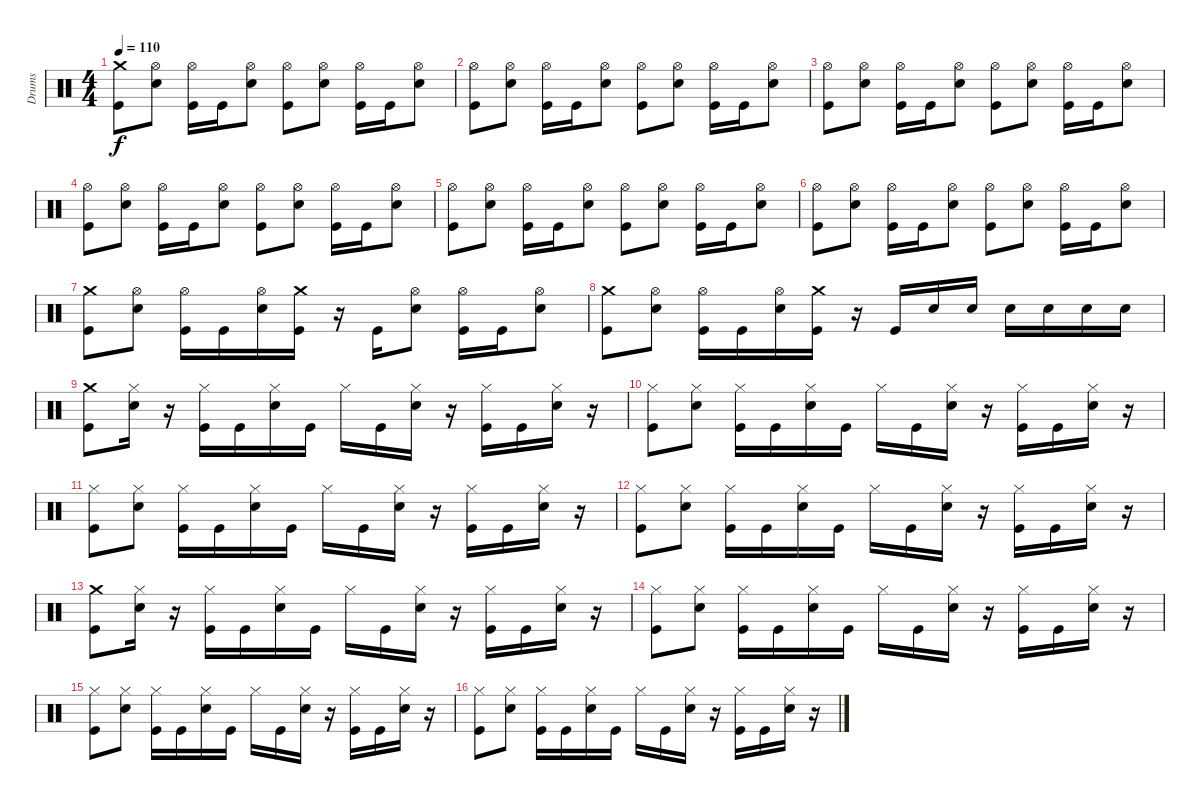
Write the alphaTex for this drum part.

\track ("Drums" "Drums") {instrument percussion}
\staff {score}
\articulation defaults
\ts (4 4)
\tempo 110
\clef neutral
\ks c
("Kick (hit)" "Crash medium (hit)").8{dy f} ("Electric Snare (hit)" "Hi-Hat (open)").8 ("Kick (hit)" "Hi-Hat (open)").16 "Kick (hit)".16 ("Electric Snare (hit)" "Hi-Hat (open)").8 ("Kick (hit)" "Hi-Hat (open)").8 ("Electric Snare (hit)" "Hi-Hat (open)").8 ("Kick (hit)" "Hi-Hat (open)").16 "Kick (hit)".16 ("Electric Snare (hit)" "Hi-Hat (open)").8 |
("Kick (hit)" "Hi-Hat (open)").8 ("Electric Snare (hit)" "Hi-Hat (open)").8 ("Kick (hit)" "Hi-Hat (open)").16 "Kick (hit)".16 ("Electric Snare (hit)" "Hi-Hat (open)").8 ("Kick (hit)" "Hi-Hat (open)").8 ("Electric Snare (hit)" "Hi-Hat (open)").8 ("Kick (hit)" "Hi-Hat (open)").16 "Kick (hit)".16 ("Electric Snare (hit)" "Hi-Hat (open)").8 |
("Kick (hit)" "Hi-Hat (open)").8 ("Electric Snare (hit)" "Hi-Hat (open)").8 ("Kick (hit)" "Hi-Hat (open)").16 "Kick (hit)".16 ("Electric Snare (hit)" "Hi-Hat (open)").8 ("Kick (hit)" "Hi-Hat (open)").8 ("Electric Snare (hit)" "Hi-Hat (open)").8 ("Kick (hit)" "Hi-Hat (open)").16 "Kick (hit)".16 ("Electric Snare (hit)" "Hi-Hat (open)").8 |
("Kick (hit)" "Hi-Hat (open)").8 ("Electric Snare (hit)" "Hi-Hat (open)").8 ("Kick (hit)" "Hi-Hat (open)").16 "Kick (hit)".16 ("Electric Snare (hit)" "Hi-Hat (open)").8 ("Kick (hit)" "Hi-Hat (open)").8 ("Electric Snare (hit)" "Hi-Hat (open)").8 ("Kick (hit)" "Hi-Hat (open)").16 "Kick (hit)".16 ("Electric Snare (hit)" "Hi-Hat (open)").8 |
("Kick (hit)" "Hi-Hat (open)").8 ("Electric Snare (hit)" "Hi-Hat (open)").8 ("Kick (hit)" "Hi-Hat (open)").16 "Kick (hit)".16 ("Electric Snare (hit)" "Hi-Hat (open)").8 ("Kick (hit)" "Hi-Hat (open)").8 ("Electric Snare (hit)" "Hi-Hat (open)").8 ("Kick (hit)" "Hi-Hat (open)").16 "Kick (hit)".16 ("Electric Snare (hit)" "Hi-Hat (open)").8 |
("Kick (hit)" "Hi-Hat (open)").8 ("Electric Snare (hit)" "Hi-Hat (open)").8 ("Kick (hit)" "Hi-Hat (open)").16 "Kick (hit)".16 ("Electric Snare (hit)" "Hi-Hat (open)").8 ("Kick (hit)" "Hi-Hat (open)").8 ("Electric Snare (hit)" "Hi-Hat (open)").8 ("Kick (hit)" "Hi-Hat (open)").16 "Kick (hit)".16 ("Electric Snare (hit)" "Hi-Hat (open)").8 |
("Kick (hit)" "Crash medium (hit)").8 ("Electric Snare (hit)" "Hi-Hat (open)").8 ("Kick (hit)" "Hi-Hat (open)").16 "Kick (hit)".16 ("Electric Snare (hit)" "Hi-Hat (open)").16 ("Kick (hit)" "Crash medium (hit)").16 r.16 "Kick (hit)".16 ("Electric Snare (hit)" "Hi-Hat (open)").8 ("Kick (hit)" "Hi-Hat (open)").16 "Kick (hit)".16 ("Electric Snare (hit)" "Hi-Hat (open)").8 |
("Kick (hit)" "Crash medium (hit)").8 ("Electric Snare (hit)" "Hi-Hat (open)").8 ("Kick (hit)" "Hi-Hat (open)").16 "Kick (hit)".16 ("Electric Snare (hit)" "Hi-Hat (open)").16 ("Kick (hit)" "Crash medium (hit)").16 r.16 "Kick (hit)".16 "Electric Snare (hit)".16 "Electric Snare (hit)".16 "Electric Snare (hit)".16 "Electric Snare (hit)".16 "Electric Snare (hit)".16 "Electric Snare (hit)".16 |
("Crash medium (hit)" "Kick (hit)").8 ("Electric Snare (hit)" "Hi-Hat (closed)").16 r.16 ("Hi-Hat (closed)" "Kick (hit)").16 "Kick (hit)".16 ("Hi-Hat (closed)" "Electric Snare (hit)").16 "Kick (hit)".16 "Hi-Hat (closed)".16 "Kick (hit)".16 ("Hi-Hat (closed)" "Electric Snare (hit)").16 r.16 ("Hi-Hat (closed)" "Kick (hit)").16 "Kick (hit)".16 ("Hi-Hat (closed)" "Electric Snare (hit)").16 r.16 |
("Hi-Hat (closed)" "Kick (hit)").8 ("Electric Snare (hit)" "Hi-Hat (closed)").8 ("Hi-Hat (closed)" "Kick (hit)").16 "Kick (hit)".16 ("Hi-Hat (closed)" "Electric Snare (hit)").16 "Kick (hit)".16 "Hi-Hat (closed)".16 "Kick (hit)".16 ("Hi-Hat (closed)" "Electric Snare (hit)").16 r.16 ("Hi-Hat (closed)" "Kick (hit)").16 "Kick (hit)".16 ("Hi-Hat (closed)" "Electric Snare (hit)").16 r.16 |
("Hi-Hat (closed)" "Kick (hit)").8 ("Electric Snare (hit)" "Hi-Hat (closed)").8 ("Hi-Hat (closed)" "Kick (hit)").16 "Kick (hit)".16 ("Hi-Hat (closed)" "Electric Snare (hit)").16 "Kick (hit)".16 "Hi-Hat (closed)".16 "Kick (hit)".16 ("Hi-Hat (closed)" "Electric Snare (hit)").16 r.16 ("Hi-Hat (closed)" "Kick (hit)").16 "Kick (hit)".16 ("Hi-Hat (closed)" "Electric Snare (hit)").16 r.16 |
("Hi-Hat (closed)" "Kick (hit)").8 ("Electric Snare (hit)" "Hi-Hat (closed)").8 ("Hi-Hat (closed)" "Kick (hit)").16 "Kick (hit)".16 ("Hi-Hat (closed)" "Electric Snare (hit)").16 "Kick (hit)".16 "Hi-Hat (closed)".16 "Kick (hit)".16 ("Hi-Hat (closed)" "Electric Snare (hit)").16 r.16 ("Hi-Hat (closed)" "Kick (hit)").16 "Kick (hit)".16 ("Hi-Hat (closed)" "Electric Snare (hit)").16 r.16 |
("Crash medium (hit)" "Kick (hit)").8 ("Electric Snare (hit)" "Hi-Hat (closed)").16 r.16 ("Hi-Hat (closed)" "Kick (hit)").16 "Kick (hit)".16 ("Hi-Hat (closed)" "Electric Snare (hit)").16 "Kick (hit)".16 "Hi-Hat (closed)".16 "Kick (hit)".16 ("Hi-Hat (closed)" "Electric Snare (hit)").16 r.16 ("Hi-Hat (closed)" "Kick (hit)").16 "Kick (hit)".16 ("Hi-Hat (closed)" "Electric Snare (hit)").16 r.16 |
("Hi-Hat (closed)" "Kick (hit)").8 ("Electric Snare (hit)" "Hi-Hat (closed)").8 ("Hi-Hat (closed)" "Kick (hit)").16 "Kick (hit)".16 ("Hi-Hat (closed)" "Electric Snare (hit)").16 "Kick (hit)".16 "Hi-Hat (closed)".16 "Kick (hit)".16 ("Hi-Hat (closed)" "Electric Snare (hit)").16 r.16 ("Hi-Hat (closed)" "Kick (hit)").16 "Kick (hit)".16 ("Hi-Hat (closed)" "Electric Snare (hit)").16 r.16 |
("Hi-Hat (closed)" "Kick (hit)").8 ("Electric Snare (hit)" "Hi-Hat (closed)").8 ("Hi-Hat (closed)" "Kick (hit)").16 "Kick (hit)".16 ("Hi-Hat (closed)" "Electric Snare (hit)").16 "Kick (hit)".16 "Hi-Hat (closed)".16 "Kick (hit)".16 ("Hi-Hat (closed)" "Electric Snare (hit)").16 r.16 ("Hi-Hat (closed)" "Kick (hit)").16 "Kick (hit)".16 ("Hi-Hat (closed)" "Electric Snare (hit)").16 r.16 |
("Hi-Hat (closed)" "Kick (hit)").8 ("Electric Snare (hit)" "Hi-Hat (closed)").8 ("Hi-Hat (closed)" "Kick (hit)").16 "Kick (hit)".16 ("Hi-Hat (closed)" "Electric Snare (hit)").16 "Kick (hit)".16 "Hi-Hat (closed)".16 "Kick (hit)".16 ("Hi-Hat (closed)" "Electric Snare (hit)").16 r.16 ("Hi-Hat (closed)" "Kick (hit)").16 "Kick (hit)".16 ("Hi-Hat (closed)" "Electric Snare (hit)").16 r.16
